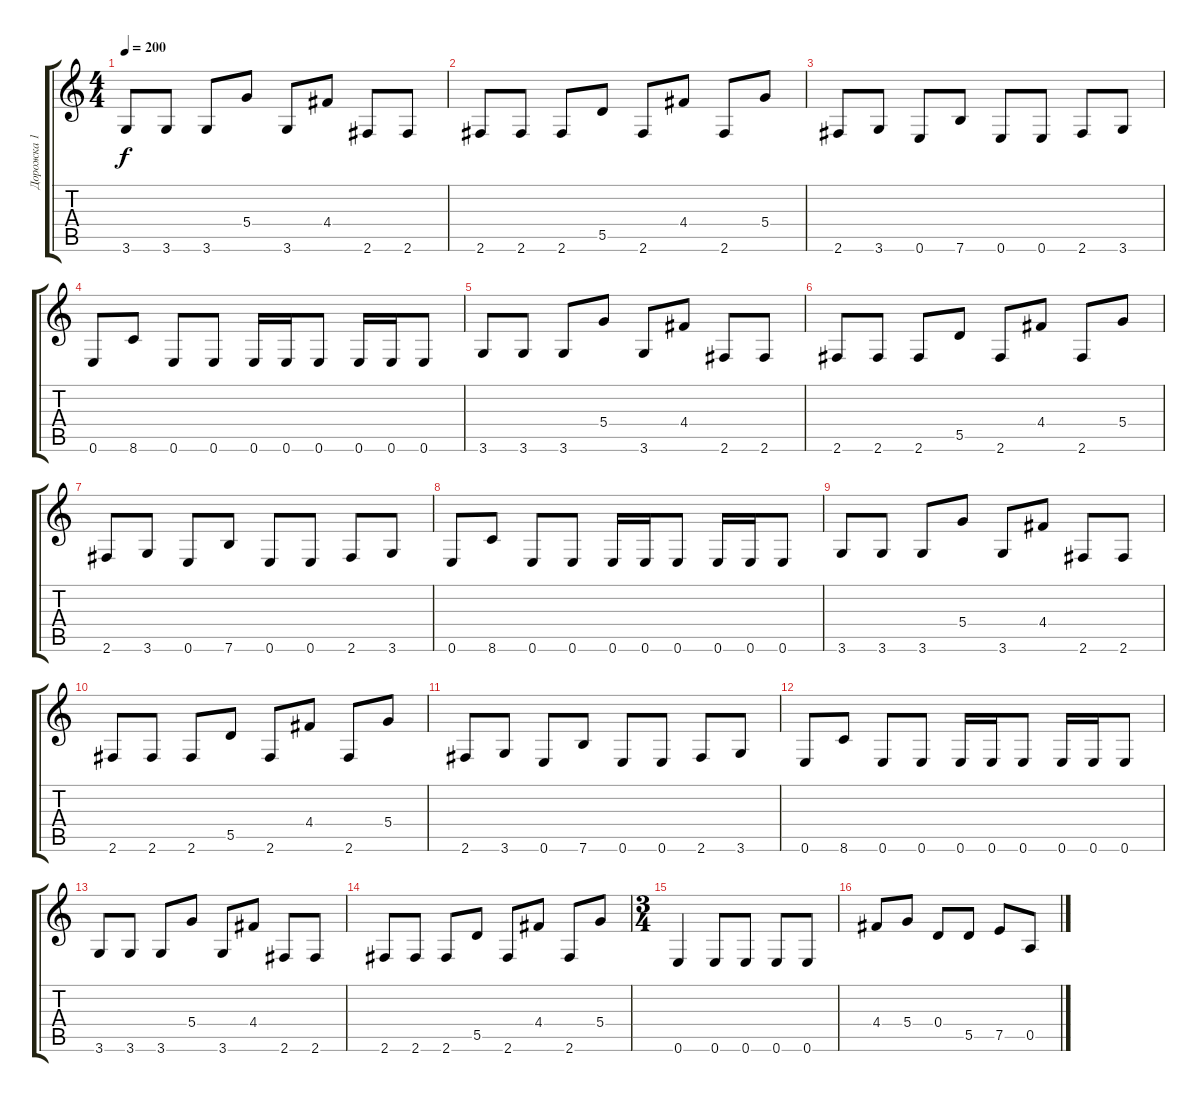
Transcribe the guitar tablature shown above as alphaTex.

\track ("Дорожка 1" "Дорожка 1") {instrument distortionguitar}
\staff {score tabs}
\tuning (E4 B3 G3 D3 A2 E2) {hide}
\ts (4 4)
\tempo 200
\clef g2
\ks c
3.6.8{dy f} 3.6.8 3.6.8 5.4.8 3.6.8 4.4.8 2.6.8 2.6.8 |
2.6.8 2.6.8 2.6.8 5.5.8 2.6.8 4.4.8 2.6.8 5.4.8 |
2.6.8 3.6.8 0.6.8 7.6.8 0.6.8 0.6.8 2.6.8 3.6.8 |
0.6.8 8.6.8 0.6.8 0.6.8 0.6.16 0.6.16 0.6.8 0.6.16 0.6.16 0.6.8 |
3.6.8 3.6.8 3.6.8 5.4.8 3.6.8 4.4.8 2.6.8 2.6.8 |
2.6.8 2.6.8 2.6.8 5.5.8 2.6.8 4.4.8 2.6.8 5.4.8 |
2.6.8 3.6.8 0.6.8 7.6.8 0.6.8 0.6.8 2.6.8 3.6.8 |
0.6.8 8.6.8 0.6.8 0.6.8 0.6.16 0.6.16 0.6.8 0.6.16 0.6.16 0.6.8 |
3.6.8 3.6.8 3.6.8 5.4.8 3.6.8 4.4.8 2.6.8 2.6.8 |
2.6.8 2.6.8 2.6.8 5.5.8 2.6.8 4.4.8 2.6.8 5.4.8 |
2.6.8 3.6.8 0.6.8 7.6.8 0.6.8 0.6.8 2.6.8 3.6.8 |
0.6.8 8.6.8 0.6.8 0.6.8 0.6.16 0.6.16 0.6.8 0.6.16 0.6.16 0.6.8 |
3.6.8 3.6.8 3.6.8 5.4.8 3.6.8 4.4.8 2.6.8 2.6.8 |
2.6.8 2.6.8 2.6.8 5.5.8 2.6.8 4.4.8 2.6.8 5.4.8 |
\ts (3 4)
0.6.4 0.6.8 0.6.8 0.6.8 0.6.8 |
4.4.8 5.4.8 0.4.8 5.5.8 7.5.8 0.5.8
